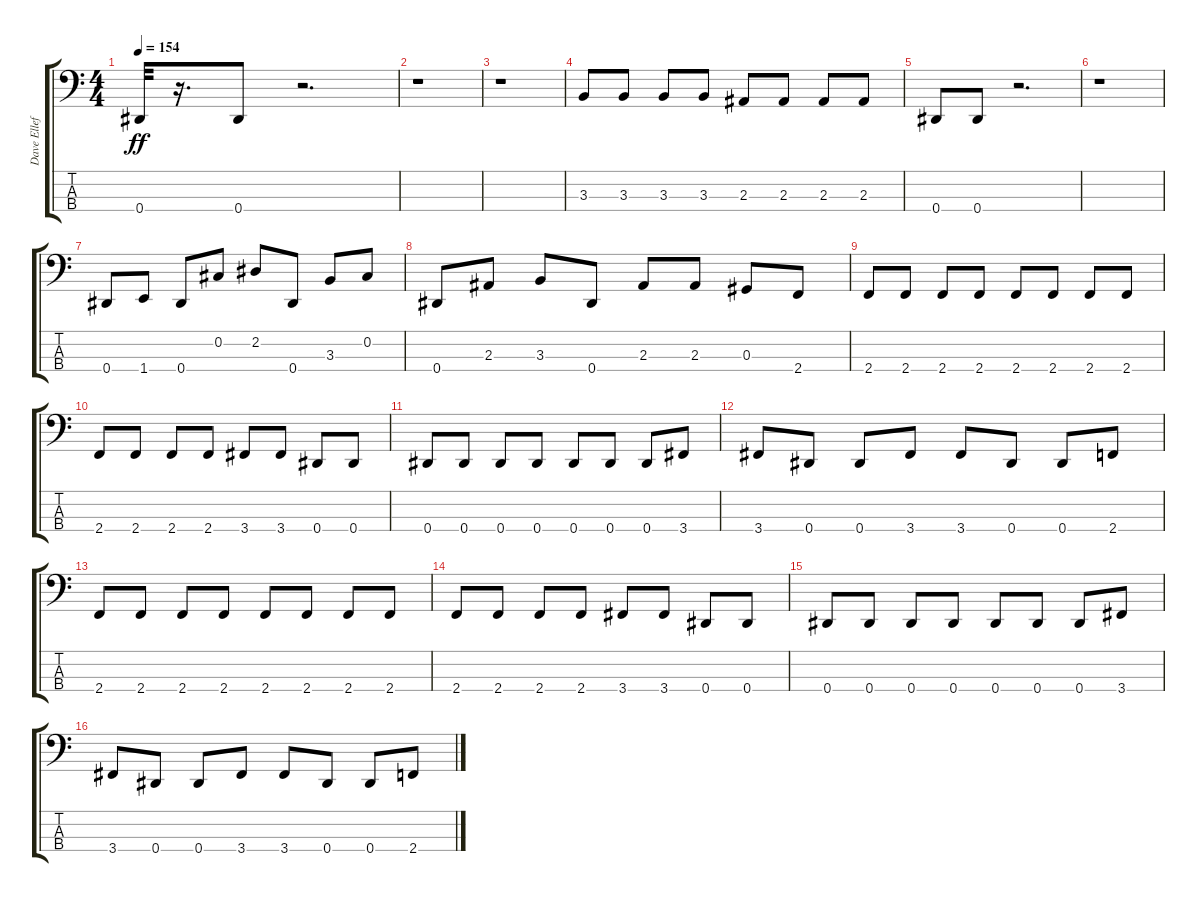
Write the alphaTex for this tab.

\track ("Dave Elleffson" "Dave Ellef") {instrument electricbassfinger}
\staff {score tabs}
\tuning (Gb2 Db2 Ab1 Eb1) {hide}
\ts (4 4)
\tempo 154
\clef f4
\ks c
0.4.32{dy ff} r.16{d} 0.4.8 r.2{d} |
r.1 |
r.1 |
3.3.8 3.3.8 3.3.8 3.3.8 2.3.8 2.3.8 2.3.8 2.3.8 |
0.4.8 0.4.8 r.2{d} |
r.1 |
0.4.8 1.4.8 0.4.8 0.2.8 2.2.8 0.4.8 3.3.8 0.2.8 |
0.4.8 2.3.8 3.3.8 0.4.8 2.3.8 2.3.8 0.3.8 2.4.8 |
2.4.8 2.4.8 2.4.8 2.4.8 2.4.8 2.4.8 2.4.8 2.4.8 |
2.4.8 2.4.8 2.4.8 2.4.8 3.4.8 3.4.8 0.4.8 0.4.8 |
0.4.8 0.4.8 0.4.8 0.4.8 0.4.8 0.4.8 0.4.8 3.4.8 |
3.4.8 0.4.8 0.4.8 3.4.8 3.4.8 0.4.8 0.4.8 2.4.8 |
2.4.8 2.4.8 2.4.8 2.4.8 2.4.8 2.4.8 2.4.8 2.4.8 |
2.4.8 2.4.8 2.4.8 2.4.8 3.4.8 3.4.8 0.4.8 0.4.8 |
0.4.8 0.4.8 0.4.8 0.4.8 0.4.8 0.4.8 0.4.8 3.4.8 |
3.4.8 0.4.8 0.4.8 3.4.8 3.4.8 0.4.8 0.4.8 2.4.8
